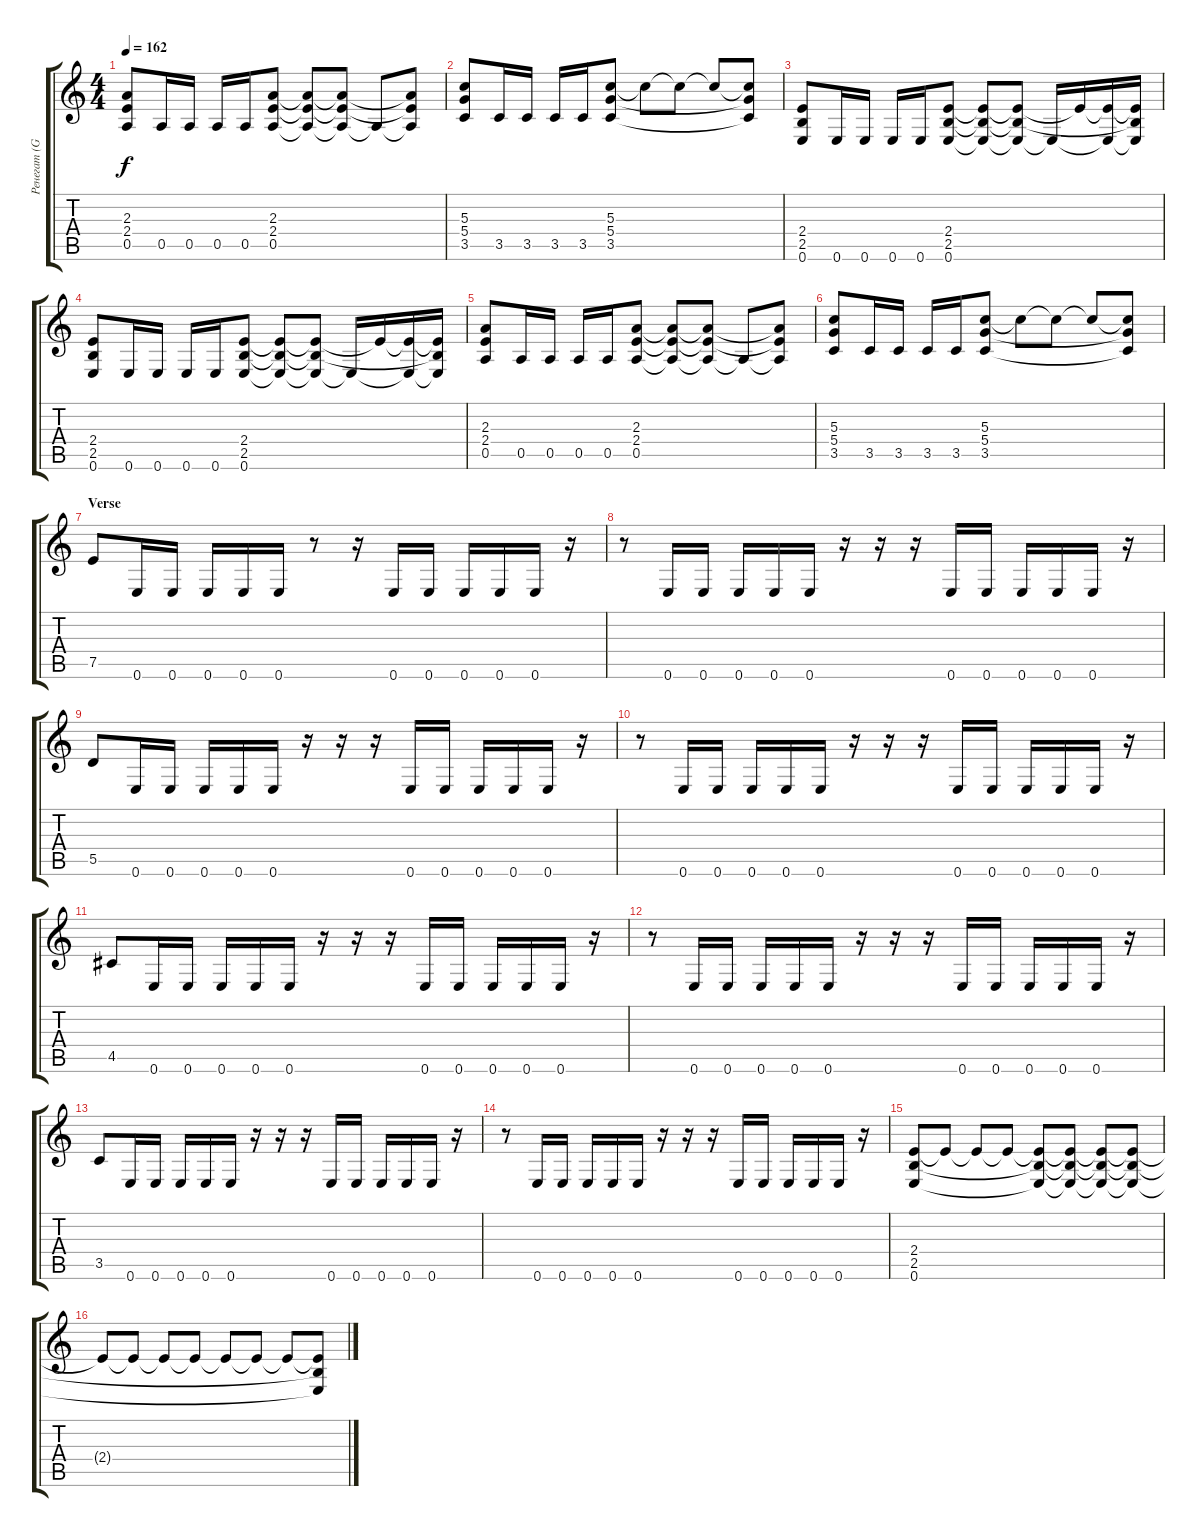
\track ("Ренегат (Guitar 1)" "Ренегат (G") {instrument distortionguitar}
\staff {score tabs}
\tuning (E4 B3 G3 D3 A2 E2) {hide}
\ts (4 4)
\tempo 162
\clef g2
\ks c
(2.3 2.4 0.5).8{dy f} 0.5.16 0.5.16 0.5.16 0.5.16 (2.3 2.4 0.5).8 (2.3{t} 2.4{t} 0.5{t}).8 (2.3{t} 2.4{t} 0.5{t}).8 0.5{t}.8 (2.3{t} 2.4{t} 0.5{t}).8 |
(5.3 5.4 3.5).8 3.5.16 3.5.16 3.5.16 3.5.16 (5.3 5.4 3.5).8 5.3{t}.8 5.3{t}.8 5.3{t}.8 (5.3{t} 5.4{t} 3.5{t}).8 |
(2.4 2.5 0.6).8 0.6.16 0.6.16 0.6.16 0.6.16 (2.4 2.5 0.6).8 (2.4{t} 2.5{t} 0.6{t}).8 (2.4{t} 2.5{t} 0.6{t}).8 0.6{t}.16 2.4{t}.16 (2.4{t} 0.6{t}).16 (2.4{t} 2.5{t} 0.6{t}).16 |
(2.4 2.5 0.6).8 0.6.16 0.6.16 0.6.16 0.6.16 (2.4 2.5 0.6).8 (2.4{t} 2.5{t} 0.6{t}).8 (2.4{t} 2.5{t} 0.6{t}).8 0.6{t}.16 2.4{t}.16 (2.4{t} 0.6{t}).16 (2.4{t} 2.5{t} 0.6{t}).16 |
(2.3 2.4 0.5).8 0.5.16 0.5.16 0.5.16 0.5.16 (2.3 2.4 0.5).8 (2.3{t} 2.4{t} 0.5{t}).8 (2.3{t} 2.4{t} 0.5{t}).8 0.5{t}.8 (2.3{t} 2.4{t} 0.5{t}).8 |
(5.3 5.4 3.5).8 3.5.16 3.5.16 3.5.16 3.5.16 (5.3 5.4 3.5).8 5.3{t}.8 5.3{t}.8 5.3{t}.8 (5.3{t} 5.4{t} 3.5{t}).8 |
\section ("" "Verse")
7.5.8 0.6.16 0.6.16 0.6.16 0.6.16 0.6.16 r.8 r.16 0.6.16 0.6.16 0.6.16 0.6.16 0.6.16 r.16 |
r.8 0.6.16 0.6.16 0.6.16 0.6.16 0.6.16 r.16 r.16 r.16 0.6.16 0.6.16 0.6.16 0.6.16 0.6.16 r.16 |
5.5.8 0.6.16 0.6.16 0.6.16 0.6.16 0.6.16 r.16 r.16 r.16 0.6.16 0.6.16 0.6.16 0.6.16 0.6.16 r.16 |
r.8 0.6.16 0.6.16 0.6.16 0.6.16 0.6.16 r.16 r.16 r.16 0.6.16 0.6.16 0.6.16 0.6.16 0.6.16 r.16 |
4.5.8 0.6.16 0.6.16 0.6.16 0.6.16 0.6.16 r.16 r.16 r.16 0.6.16 0.6.16 0.6.16 0.6.16 0.6.16 r.16 |
r.8 0.6.16 0.6.16 0.6.16 0.6.16 0.6.16 r.16 r.16 r.16 0.6.16 0.6.16 0.6.16 0.6.16 0.6.16 r.16 |
3.5.8 0.6.16 0.6.16 0.6.16 0.6.16 0.6.16 r.16 r.16 r.16 0.6.16 0.6.16 0.6.16 0.6.16 0.6.16 r.16 |
r.8 0.6.16 0.6.16 0.6.16 0.6.16 0.6.16 r.16 r.16 r.16 0.6.16 0.6.16 0.6.16 0.6.16 0.6.16 r.16 |
(2.4 2.5 0.6).8 2.4{t}.8 2.4{t}.8 2.4{t}.8 (2.4{t} 2.5{t} 0.6{t}).8 (2.4{t} 2.5{t} 0.6{t}).8 (2.4{t} 2.5{t} 0.6{t}).8 (2.4{t} 2.5{t} 0.6{t}).8 |
2.4{t}.8 2.4{t}.8 2.4{t}.8 2.4{t}.8 2.4{t}.8 2.4{t}.8 2.4{t}.8 (2.4{t} 2.5{t} 0.6{t}).8
